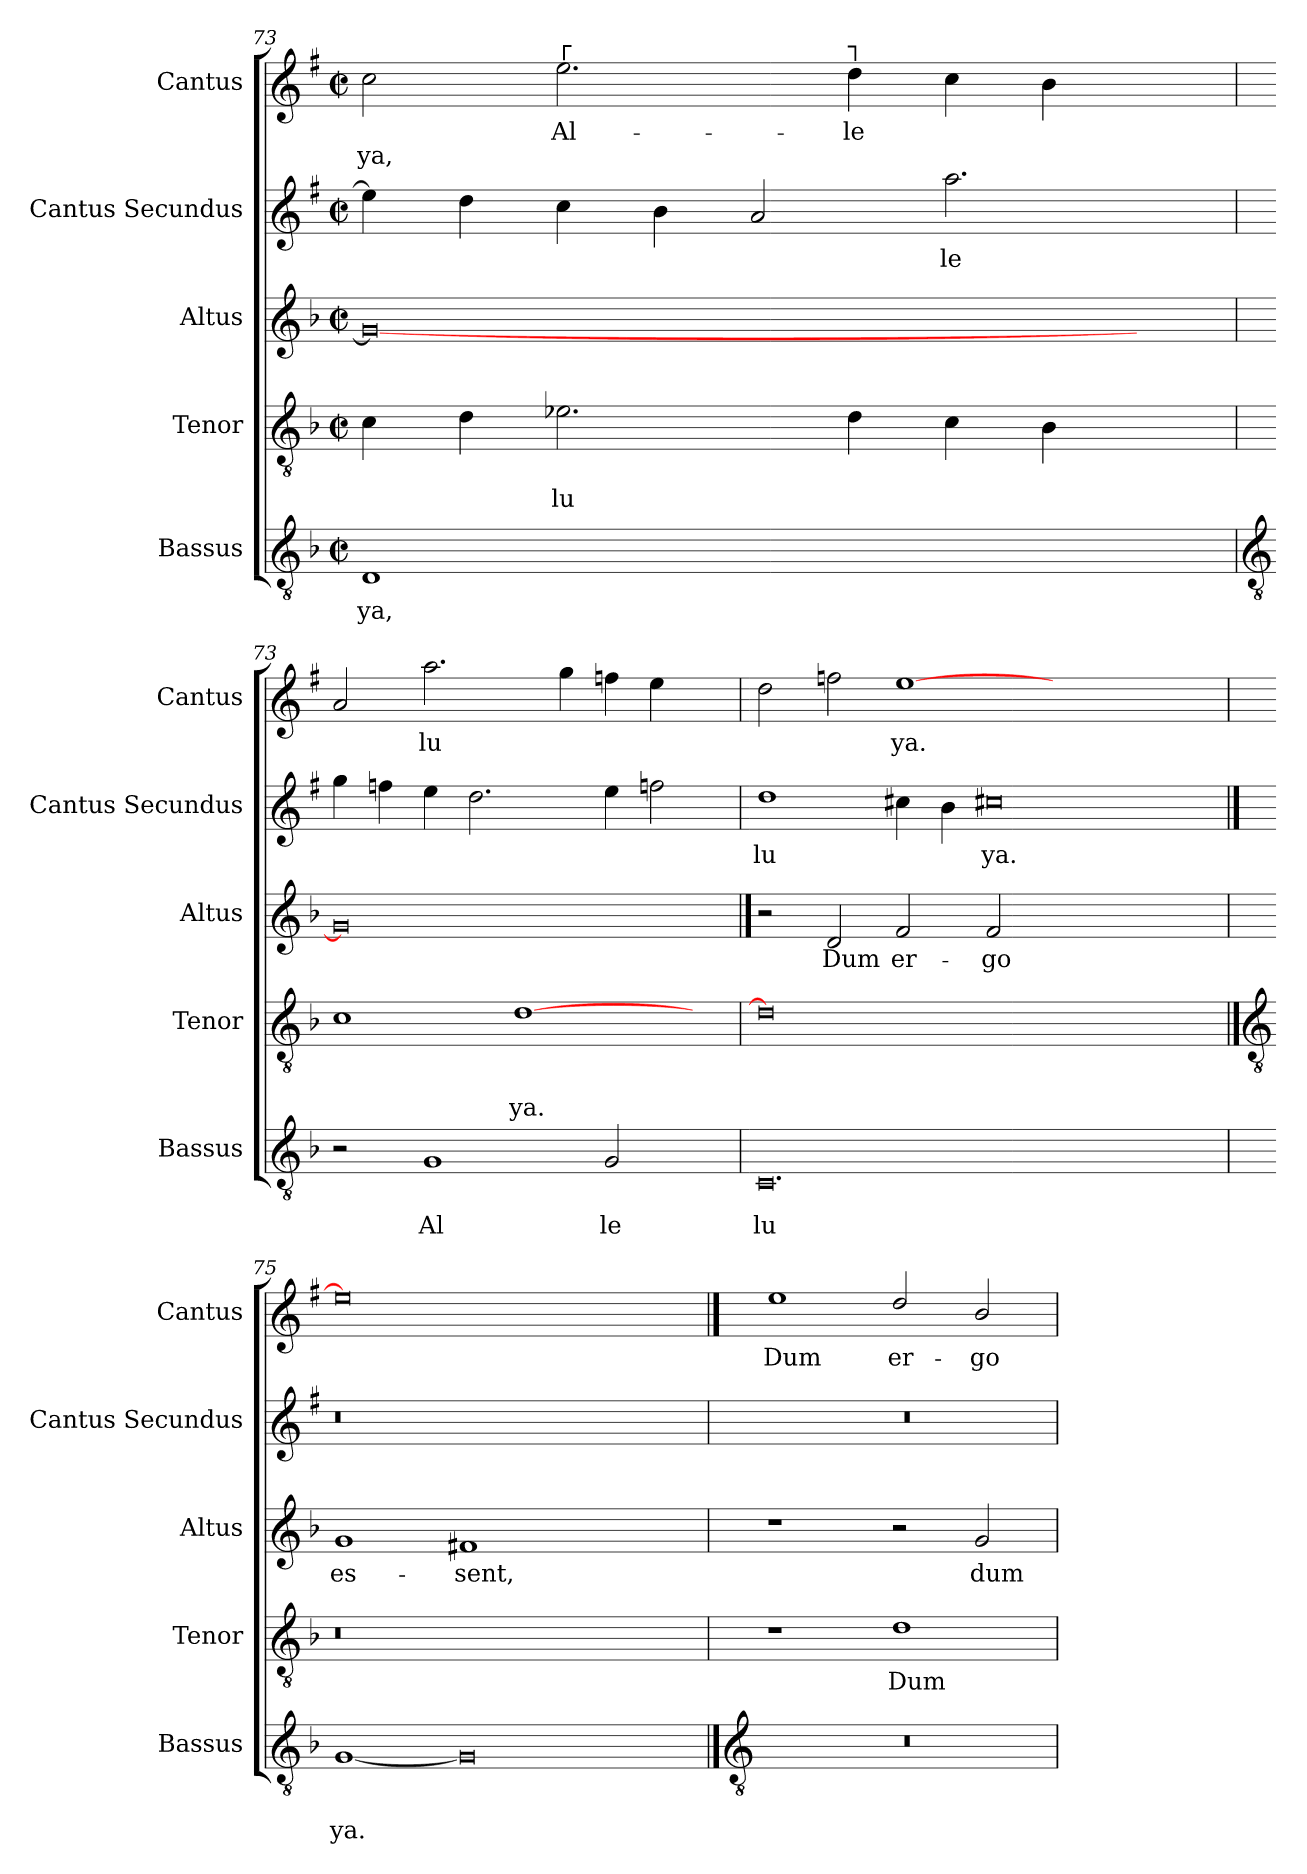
**kern	**text	**text	**kern	**text	**text	**kern	**text	**kern	**text	**kern	**text	**text
*part5	*part5	*part5	*part4	*part4	*part4	*part3	*part3	*part2	*part2	*part1	*part1	*part1
*staff5	*staff5	*staff5	*staff4	*staff4	*staff4	*staff3	*staff3	*staff2	*staff2	*staff1	*staff1	*staff1
*I"Bassus	*	*	*I"Tenor	*	*	*I"Altus	*	*I"Cantus Secundus	*	*I"Cantus	*	*
*I'Bassus	*	*	*I'Tenor	*	*	*I'Altus	*	*I'Cantus Secundus	*	*I'Cantus	*	*
!!LO:LB:g=z
*clefGv2	*	*	*clefGv2	*	*	*clefG2	*	*clefG2	*	*clefG2	*	*
*	*	*	*	*	*	*	*	*ITrd1c2	*	*ITrd1c2	*	*
*k[b-]	*	*	*k[b-]	*	*	*k[b-]	*	*k[b-]	*	*k[b-]	*	*
*F:	*	*	*F:	*	*	*F:	*	*F:	*	*F:	*	*
*M4/2	*	*	*M4/2	*	*	*M4/2	*	*M4/2	*	*M4/2	*	*
*met(c|)	*	*	*met(c|)	*	*	*met(c|)	*	*met(c|)	*	*met(c|)	*	*
=73	=73	=73	=73	=73	=73	=73	=73	=73	=73	=73	=73	=73
!	!LO:LY:b	!	!	!	!	!	!	!	!	!	!	!LO:LY:b
1D	ya,	.	4c	.	.	0g_	.	4dd]	.	2b-	.	ya,
.	.	.	4d	.	.	.	.	4cc	.	.	.	.
!	!	!	!	!	!	!	!	!	!	!LO:TX:a:t=┌	!	!
!	!	!	!	!	!LO:LY:b	!	!	!	!	!	!LO:LY:b	!
.	.	.	2.e-X	.	lu	.	.	4b-	.	2.dd	Al-	.
.	.	.	.	.	.	.	.	4a	.	.	.	.
1ryy	.	.	.	.	.	.	.	2g	.	.	.	.
!	!	!	!	!	!	!	!	!	!	!LO:TX:a:t=┐	!	!
!	!	!	!	!	!	!	!	!	!	!	!LO:LY:b	!
.	.	.	4d	.	.	.	.	.	.	4cc	-le	.
!	!	!	!	!	!	!	!	!	!LO:LY:b	!	!	!
.	.	.	4c	.	.	.	.	2.gg	le	4b-	.	.
.	.	.	4B-	.	.	.	.	.	.	4a	.	.
4ryy	.	.	4ryy	.	.	4ryy	.	.	.	4ryy	.	.
!!LO:LB:g=z
=73A	=73A	=73A	=73A	=73A	=73A	=73A	=73A	=73A	=73A	=73A	=73A	=73A
*clefGv2	*	*	*	*	*	*	*	*	*	*	*	*
2r	.	.	1c	.	.	0g]	.	4ff	.	2g	.	.
.	.	.	.	.	.	.	.	4ee-X	.	.	.	.
!	!	!LO:LY:b	!	!	!	!	!	!	!	!	!LO:LY:b	!
1G	.	Al	.	.	.	.	.	4dd	.	2.gg	lu	.
.	.	.	.	.	.	.	.	2.cc	.	.	.	.
!	!	!	!	!	!LO:LY:b	!	!	!	!	!	!	!
.	.	.	[1d	.	ya.	.	.	.	.	.	.	.
.	.	.	.	.	.	.	.	.	.	4ff	.	.
!	!	!LO:LY:b	!	!	!	!	!	!	!	!	!	!
2G	.	le	.	.	.	.	.	4dd	.	4ee-X	.	.
.	.	.	.	.	.	.	.	2ee-X	.	4dd	.	.
4ryy	.	.	4ryy	.	.	4ryy	.	.	.	4ryy	.	.
!!LO:LB:g=z
=74A	=74A	=74A	=74A	=74A	=74A	==74A	=74A	=74A	=74A	=74A	=74A	=74A
!	!	!LO:LY:b	!	!	!	!	!	!	!LO:LY:b	!	!	!
0.C	.	lu	0d]	.	.	2r	.	1cc	lu	2cc	.	.
!	!	!	!	!	!	!	!LO:LY:b	!	!	!	!	!
.	.	.	.	.	.	2d	Dum	.	.	2ee-X	.	.
!	!	!	!	!	!	!	!LO:LY:b	!	!	!	!LO:LY:b	!
.	.	.	.	.	.	2f	er-	4bn	.	[1dd	ya.	.
.	.	.	.	.	.	.	.	4a	.	.	.	.
!	!	!	!	!	!	!	!LO:LY:b	!	!LO:LY:b	!	!	!
.	.	.	.	.	.	2f	-go	0bn	ya.	.	.	.
.	.	.	1.ryy	.	.	1.ryy	.	.	.	1.ryy	.	.
2ryy	.	.	.	.	.	.	.	.	.	.	.	.
!!LO:LB:g=z
=75A	=75A	=75A	==75A	=75A	=75A	=75A	=75A	==75A	=75A	=75A	=75A	=75A
*	*	*	*clefGv2	*	*	*	*	*	*	*	*	*
!	!	!LO:LY:b	!	!	!	!	!LO:LY:b	!	!	!	!	!
[1G	.	ya.	0r	.	.	1g	es-	0r	.	0dd]	.	.
!	!	!	!	!	!	!	!LO:LY:b	!	!	!	!	!
0G]	.	.	.	.	.	1f#X	-sent,	.	.	.	.	.
.	.	.	1ryy	.	.	1ryy	.	1ryy	.	1ryy	.	.
!!LO:LB:g=z
==76	==76	==76	=76	==76	==76	=76	==76	=76	==76	==76	==76	==76
*clefGv2	*	*	*	*	*	*	*	*	*	*	*	*
!	!	!	!	!	!	!	!	!	!	!LO:TX:a:t=Secunda pars	!	!
!	!	!	!	!	!	!	!	!	!	!	!LO:LY:b	!
*	*	*	*	*	*	*	*	*	*	*^	*	*
0r	.	.	1r	.	.	1r	.	0r	.	1dd	0ryy	Dum	.
!	!	!	!	!LO:LY:b	!	!	!	!	!	!	!	!LO:LY:b	!
.	.	.	1d	Dum	.	2r	.	.	.	2cc	.	er-	.
!	!	!	!	!	!	!	!LO:LY:b	!	!	!	!	!LO:LY:b	!
.	.	.	.	.	.	2g	dum	.	.	2a	.	-go	.
*	*	*	*	*	*	*	*	*	*	*v	*v	*	*
=	=	=	=	=	=	=	=	=	=	=	=	=
*-	*-	*-	*-	*-	*-	*-	*-	*-	*-	*-	*-	*-
